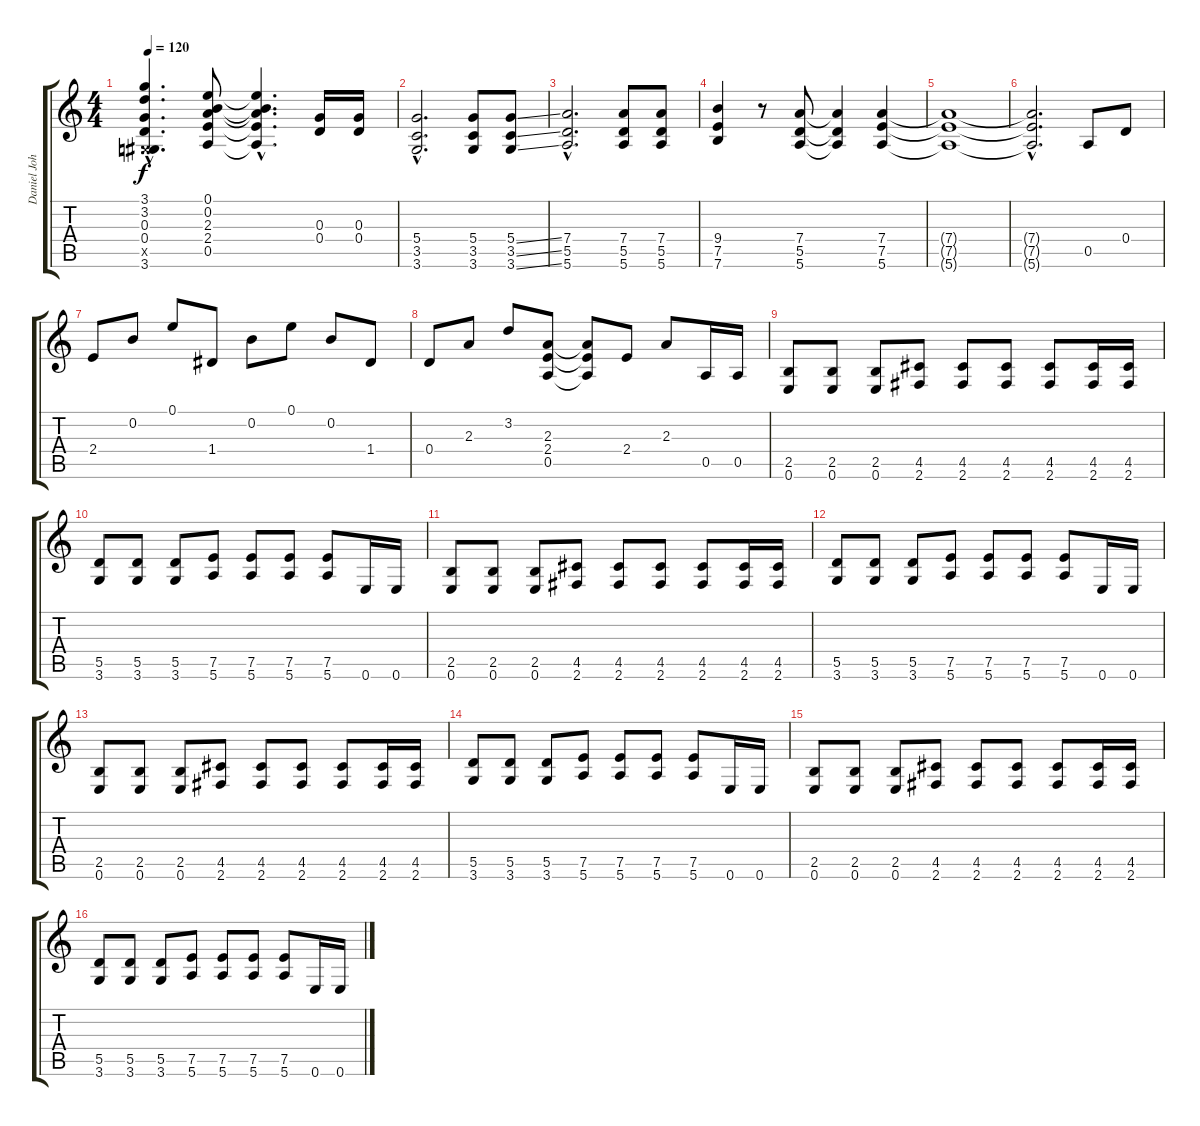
\track ("Daniel Johns (gtr1)" "Daniel Joh") {instrument distortionguitar}
\staff {score tabs}
\tuning (E4 B3 G3 D3 A2 E2) {hide}
\ts (4 4)
\tempo 120
\clef g2
\ks c
(3.1{hac} 3.2{hac} 0.3{hac} 0.4{hac} -1.5{hac x} 3.6{hac}).4{d dy f} (0.1 0.2 2.3 2.4 0.5).8 (0.1{hac t} 0.2{hac t} 2.3{hac t} 2.4{hac t} 0.5{hac t}).4{d} (0.3 0.4).16 (0.3 0.4).16 |
(5.4{hac} 3.5{hac} 3.6{hac}).2{d} (5.4 3.5 3.6).8 (5.4{ss} 3.5{ss} 3.6{ss}).8 |
(7.4{hac} 5.5{hac} 5.6{hac}).2{d} (7.4 5.5 5.6).8 (7.4 5.5 5.6).8 |
(9.4 7.5 7.6).4 r.8 (7.4 5.5 5.6).8 (7.4{t} 5.5{t} 5.6{t}).4 (7.4 7.5 5.6).4 |
(7.4{t} 7.5{t} 5.6{t}).1 |
(7.4{hac t} 7.5{hac t} 5.6{hac t}).2{d} 0.5.8 0.4.8 |
2.4.8 0.2.8 0.1.8 1.4.8 0.2.8 0.1.8 0.2.8 1.4.8 |
0.4.8 2.3.8 3.2.8 (2.3 2.4 0.5).8 (2.3{t} 2.4{t} 0.5{t}).8 2.4.8 2.3.8 0.5.16 0.5.16 |
(2.5 0.6).8 (2.5 0.6).8 (2.5 0.6).8 (4.5 2.6).8 (4.5 2.6).8 (4.5 2.6).8 (4.5 2.6).8 (4.5 2.6).16 (4.5 2.6).16 |
(5.5 3.6).8 (5.5 3.6).8 (5.5 3.6).8 (7.5 5.6).8 (7.5 5.6).8 (7.5 5.6).8 (7.5 5.6).8 0.6.16 0.6.16 |
(2.5 0.6).8 (2.5 0.6).8 (2.5 0.6).8 (4.5 2.6).8 (4.5 2.6).8 (4.5 2.6).8 (4.5 2.6).8 (4.5 2.6).16 (4.5 2.6).16 |
(5.5 3.6).8 (5.5 3.6).8 (5.5 3.6).8 (7.5 5.6).8 (7.5 5.6).8 (7.5 5.6).8 (7.5 5.6).8 0.6.16 0.6.16 |
(2.5 0.6).8 (2.5 0.6).8 (2.5 0.6).8 (4.5 2.6).8 (4.5 2.6).8 (4.5 2.6).8 (4.5 2.6).8 (4.5 2.6).16 (4.5 2.6).16 |
(5.5 3.6).8 (5.5 3.6).8 (5.5 3.6).8 (7.5 5.6).8 (7.5 5.6).8 (7.5 5.6).8 (7.5 5.6).8 0.6.16 0.6.16 |
(2.5 0.6).8 (2.5 0.6).8 (2.5 0.6).8 (4.5 2.6).8 (4.5 2.6).8 (4.5 2.6).8 (4.5 2.6).8 (4.5 2.6).16 (4.5 2.6).16 |
(5.5 3.6).8 (5.5 3.6).8 (5.5 3.6).8 (7.5 5.6).8 (7.5 5.6).8 (7.5 5.6).8 (7.5 5.6).8 0.6.16 0.6.16
